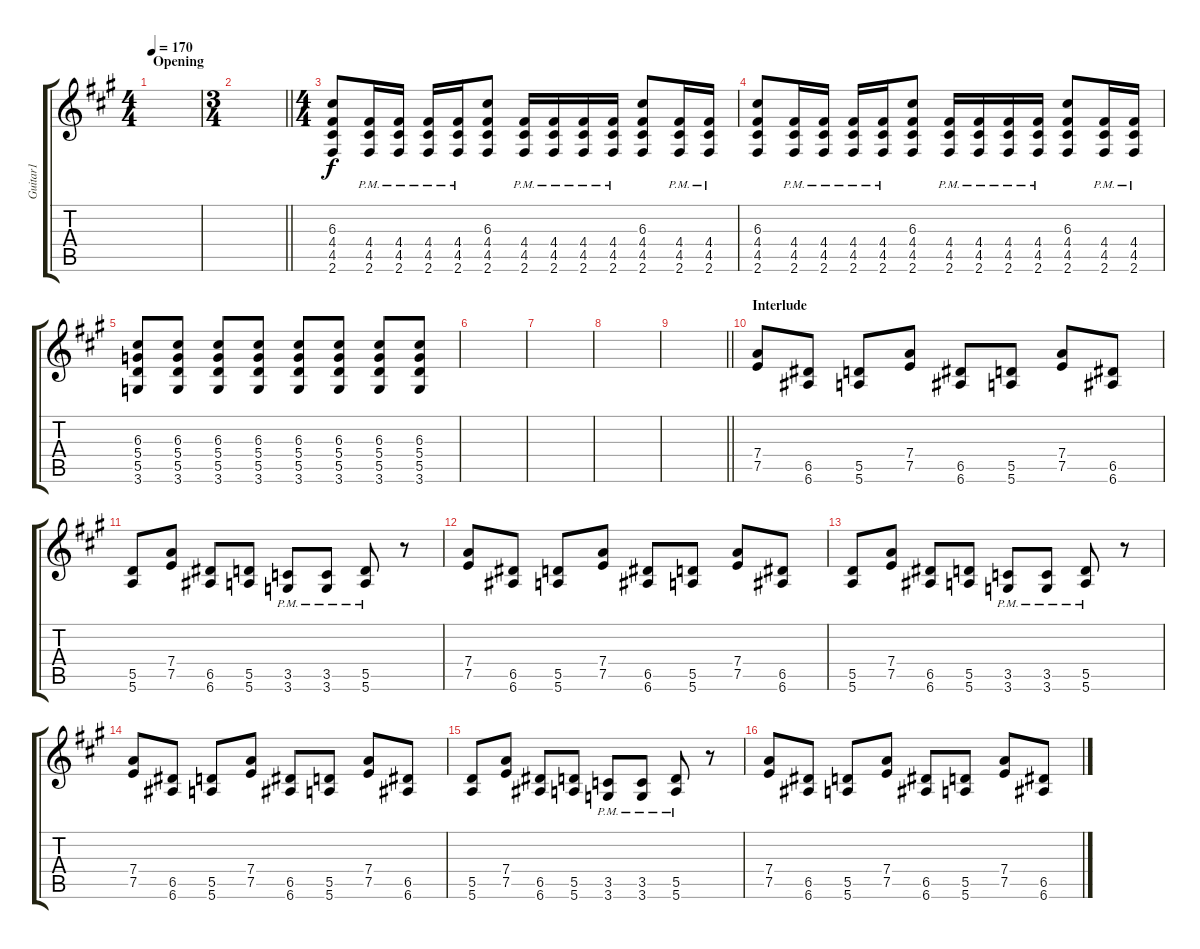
\track ("Guitar1" "Guitar1") {instrument overdrivenguitar}
\staff {score tabs}
\tuning (E4 B3 G3 D3 A2 E2) {hide}
\ts (4 4)
\section ("" "Opening")
\tempo 170
\clef g2
\ks f#minor
|
\ts (3 4)
\barLineRight lightlight
|
\ts (4 4)
(6.3 4.4 4.5 2.6).8 (4.4 4.5{pm} 2.6{pm}).16 (4.4{pm} 4.5{pm} 2.6{pm}).16 (4.4{pm} 4.5{pm} 2.6{pm}).16 (4.4{pm} 4.5{pm} 2.6{pm}).16 (6.3 4.4 4.5 2.6).8 (4.4 4.5{pm} 2.6{pm}).16 (4.4{pm} 4.5{pm} 2.6{pm}).16 (4.4{pm} 4.5{pm} 2.6{pm}).16 (4.4{pm} 4.5{pm} 2.6{pm}).16 (6.3 4.4 4.5 2.6).8 (4.4 4.5{pm} 2.6{pm}).16 (4.4{pm} 4.5{pm} 2.6{pm}).16 |
(6.3 4.4 4.5 2.6).8 (4.4 4.5{pm} 2.6{pm}).16 (4.4{pm} 4.5{pm} 2.6{pm}).16 (4.4{pm} 4.5{pm} 2.6{pm}).16 (4.4{pm} 4.5{pm} 2.6{pm}).16 (6.3 4.4 4.5 2.6).8 (4.4 4.5{pm} 2.6{pm}).16 (4.4{pm} 4.5{pm} 2.6{pm}).16 (4.4{pm} 4.5{pm} 2.6{pm}).16 (4.4{pm} 4.5{pm} 2.6{pm}).16 (6.3 4.4 4.5 2.6).8 (4.4 4.5{pm} 2.6{pm}).16 (4.4{pm} 4.5{pm} 2.6{pm}).16 |
(6.3 5.4 5.5 3.6).8 (6.3 5.4 5.5 3.6).8 (6.3 5.4 5.5 3.6).8 (6.3 5.4 5.5 3.6).8 (6.3 5.4 5.5 3.6).8 (6.3 5.4 5.5 3.6).8 (6.3 5.4 5.5 3.6).8 (6.3 5.4 5.5 3.6).8 |
|
|
|
\barLineRight lightlight
|
\section ("" "Interlude")
(7.4 7.5).8 (6.5 6.6).8 (5.5 5.6).8 (7.4 7.5).8 (6.5 6.6).8 (5.5 5.6).8 (7.4 7.5).8 (6.5 6.6).8 |
(5.5 5.6).8 (7.4 7.5).8 (6.5 6.6).8 (5.5 5.6).8 (3.5{pm} 3.6{pm}).8 (3.5{pm} 3.6{pm}).8 (5.5{pm} 5.6{pm}).8 r.8 |
(7.4 7.5).8 (6.5 6.6).8 (5.5 5.6).8 (7.4 7.5).8 (6.5 6.6).8 (5.5 5.6).8 (7.4 7.5).8 (6.5 6.6).8 |
(5.5 5.6).8 (7.4 7.5).8 (6.5 6.6).8 (5.5 5.6).8 (3.5{pm} 3.6{pm}).8 (3.5{pm} 3.6{pm}).8 (5.5{pm} 5.6{pm}).8 r.8 |
(7.4 7.5).8 (6.5 6.6).8 (5.5 5.6).8 (7.4 7.5).8 (6.5 6.6).8 (5.5 5.6).8 (7.4 7.5).8 (6.5 6.6).8 |
(5.5 5.6).8 (7.4 7.5).8 (6.5 6.6).8 (5.5 5.6).8 (3.5{pm} 3.6{pm}).8 (3.5{pm} 3.6{pm}).8 (5.5{pm} 5.6{pm}).8 r.8 |
(7.4 7.5).8 (6.5 6.6).8 (5.5 5.6).8 (7.4 7.5).8 (6.5 6.6).8 (5.5 5.6).8 (7.4 7.5).8 (6.5 6.6).8
